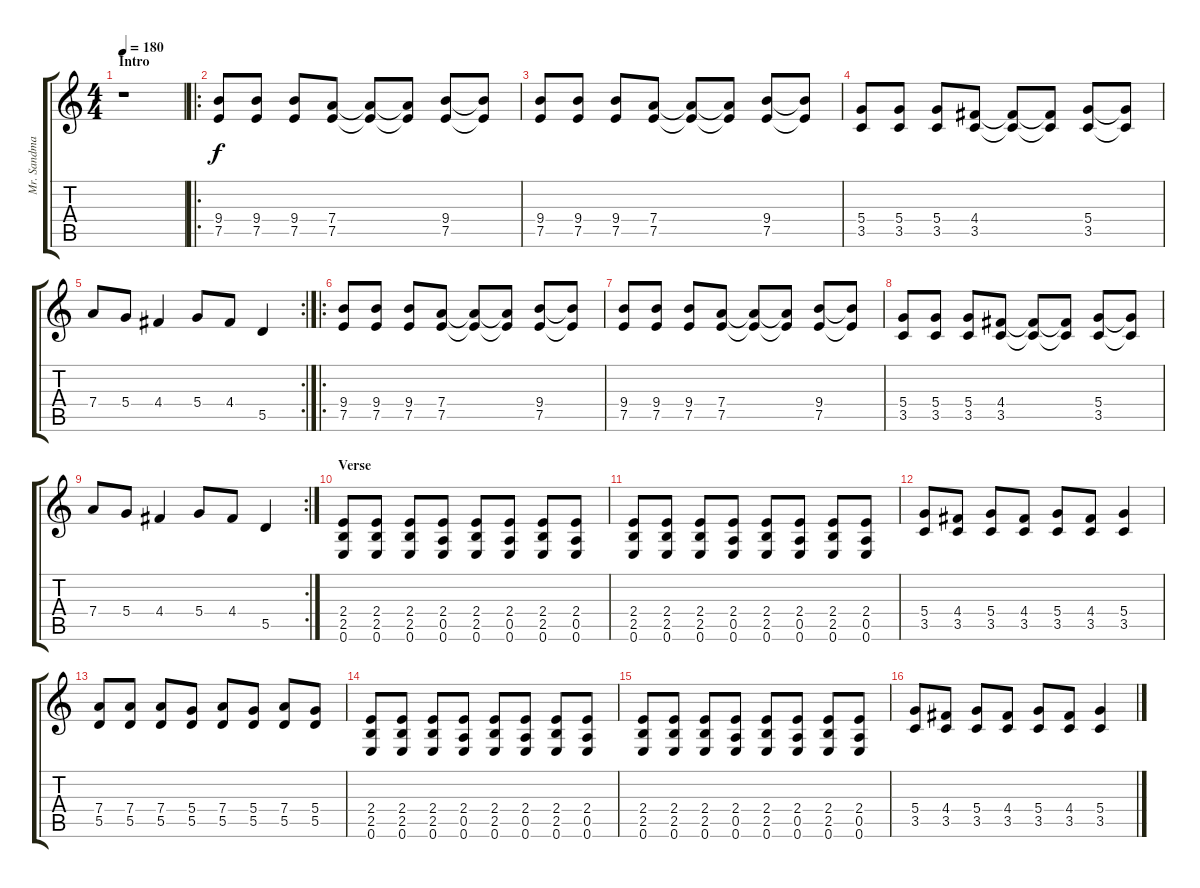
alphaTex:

\track ("Mr. Sandman" "Mr. Sandma") {instrument distortionguitar}
\staff {score tabs}
\tuning (E4 B3 G3 D3 A2 E2) {hide}
\ts (4 4)
\section ("" "Intro")
\tempo 180
\clef g2
\ks c
r.1{dy f instrument distortionguitar} |
\ro
(9.4 7.5).8 (9.4 7.5).8 (9.4 7.5).8 (7.4 7.5).8 (7.4{t} 7.5{t}).8 (7.4{t} 7.5{t}).8 (9.4 7.5).8 (9.4{t} 7.5{t}).8 |
(9.4 7.5).8 (9.4 7.5).8 (9.4 7.5).8 (7.4 7.5).8 (7.4{t} 7.5{t}).8 (7.4{t} 7.5{t}).8 (9.4 7.5).8 (9.4{t} 7.5{t}).8 |
(5.4 3.5).8 (5.4 3.5).8 (5.4 3.5).8 (4.4 3.5).8 (4.4{t} 3.5{t}).8 (4.4{t} 3.5{t}).8 (5.4 3.5).8 (5.4{t} 3.5{t}).8 |
\rc 2
7.4.8 5.4.8 4.4.4 5.4.8 4.4.8 5.5.4 |
\ro
(9.4 7.5).8 (9.4 7.5).8 (9.4 7.5).8 (7.4 7.5).8 (7.4{t} 7.5{t}).8 (7.4{t} 7.5{t}).8 (9.4 7.5).8 (9.4{t} 7.5{t}).8 |
(9.4 7.5).8 (9.4 7.5).8 (9.4 7.5).8 (7.4 7.5).8 (7.4{t} 7.5{t}).8 (7.4{t} 7.5{t}).8 (9.4 7.5).8 (9.4{t} 7.5{t}).8 |
(5.4 3.5).8 (5.4 3.5).8 (5.4 3.5).8 (4.4 3.5).8 (4.4{t} 3.5{t}).8 (4.4{t} 3.5{t}).8 (5.4 3.5).8 (5.4{t} 3.5{t}).8 |
\rc 2
7.4.8 5.4.8 4.4.4 5.4.8 4.4.8 5.5.4 |
\section ("" "Verse")
(2.4 2.5 0.6).8 (2.4 2.5 0.6).8 (2.4 2.5 0.6).8 (2.4 0.5 0.6).8 (2.4 2.5 0.6).8 (2.4 0.5 0.6).8 (2.4 2.5 0.6).8 (2.4 0.5 0.6).8 |
(2.4 2.5 0.6).8 (2.4 2.5 0.6).8 (2.4 2.5 0.6).8 (2.4 0.5 0.6).8 (2.4 2.5 0.6).8 (2.4 0.5 0.6).8 (2.4 2.5 0.6).8 (2.4 0.5 0.6).8 |
(5.4 3.5).8 (4.4 3.5).8 (5.4 3.5).8 (4.4 3.5).8 (5.4 3.5).8 (4.4 3.5).8 (5.4 3.5).4 |
(7.4 5.5).8 (7.4 5.5).8 (7.4 5.5).8 (5.4 5.5).8 (7.4 5.5).8 (5.4 5.5).8 (7.4 5.5).8 (5.4 5.5).8 |
(2.4 2.5 0.6).8 (2.4 2.5 0.6).8 (2.4 2.5 0.6).8 (2.4 0.5 0.6).8 (2.4 2.5 0.6).8 (2.4 0.5 0.6).8 (2.4 2.5 0.6).8 (2.4 0.5 0.6).8 |
(2.4 2.5 0.6).8 (2.4 2.5 0.6).8 (2.4 2.5 0.6).8 (2.4 0.5 0.6).8 (2.4 2.5 0.6).8 (2.4 0.5 0.6).8 (2.4 2.5 0.6).8 (2.4 0.5 0.6).8 |
(5.4 3.5).8 (4.4 3.5).8 (5.4 3.5).8 (4.4 3.5).8 (5.4 3.5).8 (4.4 3.5).8 (5.4 3.5).4
